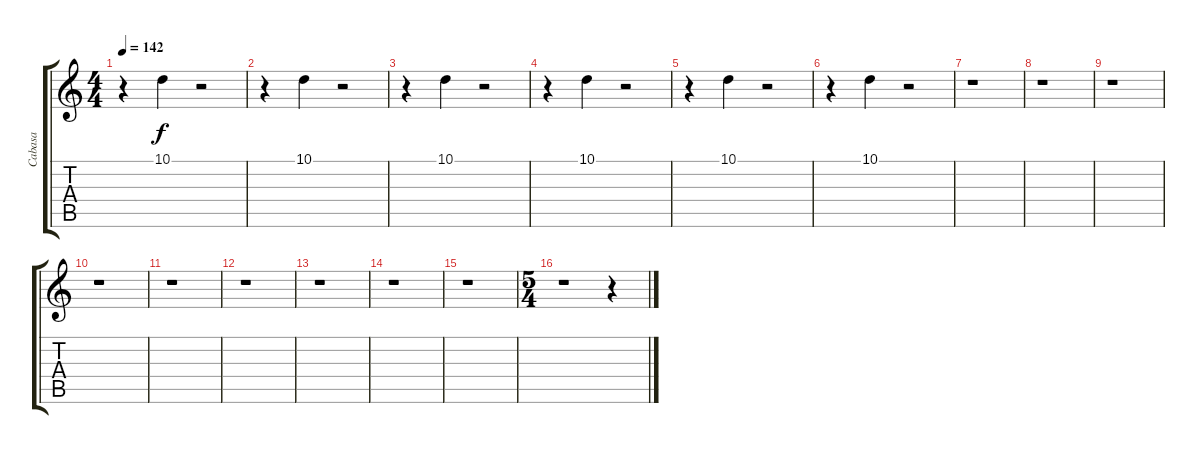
\track ("Cabasa" "Cabasa") {instrument drawbarorgan}
\staff {score tabs}
\tuning (E4 B3 G3 D3 A2 E2) {hide}
\ts (4 4)
\tempo 142
\clef g2
\ks c
r.4{dy f} 10.1.4 r.2 |
r.4 10.1.4 r.2 |
r.4 10.1.4 r.2 |
r.4 10.1.4 r.2 |
r.4 10.1.4 r.2 |
r.4 10.1.4 r.2 |
r.1 |
r.1 |
r.1 |
r.1 |
r.1 |
r.1 |
r.1 |
r.1 |
r.1 |
\ts (5 4)
r.1 r.4
